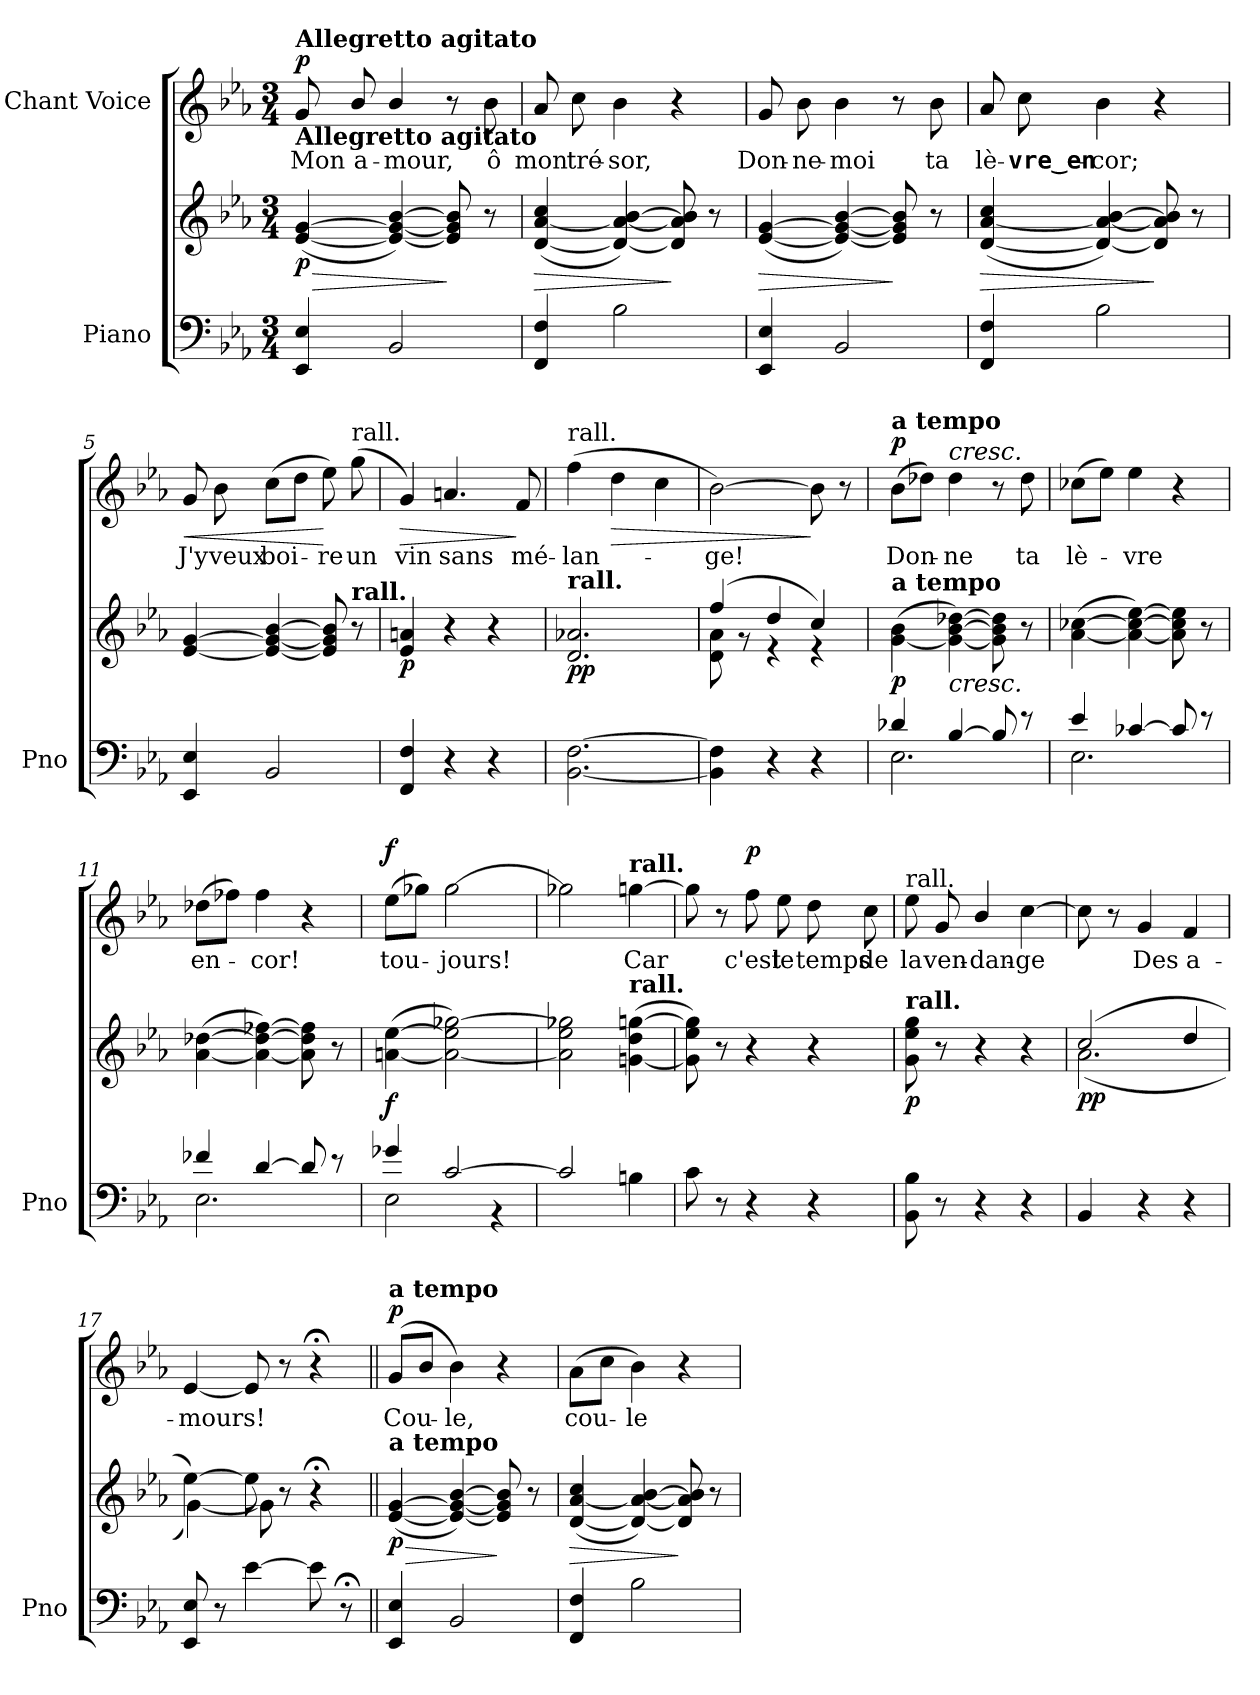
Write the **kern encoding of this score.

**kern	**kern	**dynam	**kern	**text	**dynam
*part2	*part2	*part2	*part1	*part1	*part1
*staff3	*staff2	*staff2/3	*staff1	*staff1	*staff1
*I"Piano	*	*	*I"Chant Voice	*	*
*I'Pno	*	*	*	*	*
*clefF4	*clefG2	*	*clefG2	*	*
*k[b-e-a-]	*k[b-e-a-]	*	*k[b-e-a-]	*	*
*M3/4	*M3/4	*	*M3/4	*	*
*MM148	*MM148	*	*MM148	*	*
=1	=1	=1	=1	=1	=1
!	!	!	!LO:TX:a:B:t=Allegretto agitato	!	!
!	!	!	!LO:TX:b:B:t=Allegretto agitato	!	!
!	!	!LO:HP:b	!	!LO:LY:b	!
!	!	!LO:DY:n=1:b	!	!	!LO:DY:a
4EE-/ 4E-/	([4e-/ [4g/	> p	8g/	Mon	p
!	!	!	!	!LO:LY:b	!
.	.	.	8b-/	a-	.
!	!	!	!	!LO:LY:b	!
2BB-/	4e-/_ 4g/_ [4b-/)	.	4b-/	-mour,	.
.	8e-/] 8g/] 8b-/]	]	8r	.	.
!	!	!	!	!LO:LY:b	!
.	8r	.	8b-\	ô	.
=2	=2	=2	=2	=2	=2
!	!	!LO:HP:b	!	!LO:LY:b	!
4FF/ 4F/	([4d/ [4a-/ 4cc/	>	8a-/	mon	.
!	!	!	!	!LO:LY:b	!
.	.	.	8cc\	tré-	.
!	!	!	!	!LO:LY:b	!
2B-\	4d/_ 4a-/_ [4b-/)	.	4b-\	-sor,	.
.	8d/] 8a-/] 8b-/]	]	4r	.	.
.	8r	.	.	.	.
=3	=3	=3	=3	=3	=3
!	!	!LO:HP:b	!	!LO:LY:b	!
!	!	!LO:DY:n=1:b	!	!	!
!	!	!LO:DY:n=2:b	!	!	!LO:DY:a
!	!	!	!	!	!LO:DY:n=1:a
4EE-/ 4E-/	([4e-/ [<4g/	> other-dynamics f	8g/	Don-	other-dynamics f
!	!	!	!	!LO:LY:b	!
.	.	.	8b-\	-ne-	.
!	!	!	!	!LO:LY:b	!
2BB-/	4e-/_ 4g/_ [4b-/)	.	4b-\	-moi	.
.	8e-/] 8g/] 8b-/]	]	8r	.	.
!	!	!	!	!LO:LY:b	!
.	8r	.	8b-\	ta	.
=4	=4	=4	=4	=4	=4
!	!	!LO:HP:b	!	!LO:LY:b	!
4FF/ 4F/	([4d/ [<4a-/ 4cc/	>	8a-/	lè-	.
!	!	!	!	!LO:LY:b	!
.	.	.	8cc\	-vre‿en-	.
!	!	!	!	!LO:LY:b	!
2B-\	4d/_ 4a-/_ [4b-/)	.	4b-\	-cor;	.
.	8d/] 8a-/] 8b-/]	]	4r	.	.
.	8r	.	.	.	.
!!LO:LB:g=z
=5	=5	=5	=5	=5	=5
!	!	!LO:DY:b	!	!LO:LY:b	!LO:HP:b
!	!	!LO:DY:n=1:b	!	!	!
4EE-/ 4E-/	[4e-/ [<4g/	other-dynamics f	8g/	J'y	<
!	!	!	!	!LO:LY:b	!
.	.	.	8b-\	veux	.
!	!	!	!	!LO:LY:b	!
2BB-/	4e-/_ 4g/_ [4b-/	.	(8cc\L	boi-	.
.	.	.	8dd\J	.	.
!	!	!	!	!LO:LY:b	!
.	8e-/] 8g/] 8b-/]	.	8ee-\)	-re	[
!	!	!	!LO:TX:a:t=rall.	!	!
!	!LO:TX:a:B:t=rall.	!	!	!	!
!	!	!	!	!LO:LY:b	!
.	8r	.	(8gg\	un	.
=6	=6	=6	=6	=6	=6
!	!	!LO:DY:b	!	!LO:LY:b	!LO:HP:b
4FF/ 4F/	4e-/ 4an/	p	4g/)	vin	>
!	!	!	!	!LO:LY:b	!
4r	4r	.	4.an/	sans	.
4r	4r	.	.	.	.
!	!	!	!	!LO:LY:b	!
.	.	.	8f/	mé-	]
=7	=7	=7	=7	=7	=7
!	!	!	!LO:TX:a:t=rall.	!	!
!	!LO:TX:a:B:t=rall.	!	!	!	!
!	!	!LO:DY:b	!	!LO:LY:b	!
[2.BB-\ [2.F\	2.d/ 2.a-X/	pp	(4ff\	-lan-	.
!	!	!	!	!	!LO:HP:b
.	.	.	4dd\	.	>
.	.	.	4cc\	.	.
=8	=8	=8	=8	=8	=8
*	*^	*	*	*	*
!	!	!	!	!	!LO:LY:b	!
4BB-\] 4F\]	(4ff/	8d\ 8a-\	.	[2b-\)	-ge!	.
.	.	8r	.	.	.	.
4r	4dd/	4r	.	.	.	.
4r	4cc/)	4r	.	8b-\]	.	]
.	.	.	.	8r	.	.
*	*v	*v	*	*	*	*
!!LO:LB:g=z
=9	=9	=9	=9	=9	=9
*^	*	*	*	*	*
!	!	!	!	!LO:TX:a:B:t=a tempo	!	!
!	!	!LO:TX:a:B:t=a tempo	!	!	!	!
!	!	!	!LO:DY:b	!	!LO:LY:b	!LO:DY:a
4d-X/	2.E-\	(>[4g\ 4b-\	p	(8b-\L	Don-	p
.	.	.	.	8dd-X\J)	.	.
!	!	!	!	!LO:TX:a:i:t=cresc.	!	!
!	!	!LO:TX:b:i:t=cresc.	!	!	!	!
!	!	!	!	!	!LO:LY:b	!
[4B-/	.	4g\_ [4b-\ [4dd-X\)	.	4dd-\	-ne	.
8B-/]	.	8g\] 8b-\] 8dd-\]	.	8r	.	.
!	!	!	!	!	!LO:LY:b	!
8r	.	8r	.	8dd-\	ta	.
=10	=10	=10	=10	=10	=10	=10
!	!	!	!	!	!LO:LY:b	!
4e-/	2.E-\	(>[4a-\ [4cc-X\	.	(8cc-X\L	lè-	.
.	.	.	.	8ee-\J)	.	.
!	!	!	!	!	!LO:LY:b	!
[4c-X/	.	4a-\_ 4cc-\_ [4ee-\)	.	4ee-\	-vre	.
8c-/]	.	8a-\] 8cc-\] 8ee-\]	.	4r	.	.
8r	.	8r	.	.	.	.
=11	=11	=11	=11	=11	=11	=11
!	!	!	!	!	!LO:LY:b	!
4f-X/	2.E-\	(>[4a-\ [4dd-X\	.	(8dd-X\L	en-	.
.	.	.	.	8ff-X\J)	.	.
!	!	!	!	!	!LO:LY:b	!
[4d/	.	4a-\_ 4dd-\_ [4ff-X\)	.	4ff-\	-cor!	.
8d/]	.	8a-\] 8dd-\] 8ff-\]	.	4r	.	.
8r	.	8r	.	.	.	.
=12	=12	=12	=12	=12	=12	=12
!	!	!	!LO:DY:b	!	!LO:LY:b	!LO:DY:a
4g-X/	2E-\	(>[4an\ [4ee-\	f	(8ee-\L	tou-	f
.	.	.	.	8gg-X\J)	.	.
!	!	!	!	!	!LO:LY:b	!
[2c/	.	2a\_ 2ee-\] [2gg-X\)	.	[2gg-\	-jours!	.
.	4r	.	.	.	.	.
*v	*v	*	*	*	*	*
=13	=13	=13	=13	=13	=13
2c/]	2an\] 2ee-\ 2gg-X\]	.	2gg-X\]	.	.
!	!	!	!LO:TX:a:B:t=rall.	!	!
!	!LO:TX:a:B:t=rall.	!	!	!	!
!	!	!	!	!LO:LY:b	!
4Bn\	(>[4gn\ 4dd\ [4ggn\	.	[4ggn\	Car	.
!!LO:LB:g=z
=14	=14	=14	=14	=14	=14
8c\	8g\] 8ee-\ 8gg\])	.	8gg\]	.	.
8r	8r	.	8r	.	.
!	!	!	!	!LO:LY:b	!LO:DY:a
4r	4r	.	8ff\	c'est	p
!	!	!	!	!LO:LY:b	!
.	.	.	8ee-\	le	.
!	!	!	!	!LO:LY:b	!
4r	4r	.	8dd\	temps	.
!	!	!	!	!LO:LY:b	!
.	.	.	8cc\	de	.
=15	=15	=15	=15	=15	=15
!	!	!	!LO:TX:a:t=rall.	!	!
!	!LO:TX:a:B:t=rall.	!	!	!	!
!	!	!LO:DY:b	!	!LO:LY:b	!
8BB-\ 8B-\	8g\ 8ee-\ 8gg\	p	8ee-\	la	.
!	!	!	!	!LO:LY:b	!
8r	8r	.	8g/	ven-	.
!	!	!	!	!LO:LY:b	!
4r	4r	.	4b-/	-dan-	.
!	!	!	!	!LO:LY:b	!
4r	4r	.	[4cc\	-ge	.
=16	=16	=16	=16	=16	=16
*	*^	*	*	*	*
!	!	!	!LO:DY:b	!	!	!
4BB-/	(2cc/	(2.a-\	pp	8cc\]	.	.
.	.	.	.	8r	.	.
!	!	!	!	!	!LO:LY:b	!
4r	.	.	.	4g/	Des	.
!	!	!	!	!	!LO:LY:b	!
4r	4dd/	.	.	4f/	a-	.
=17	=17	=17	=17	=17	=17	=17
!	!	!	!	!	!LO:LY:b	!
8EE-/ 8E-/	[>4ee-\)	[4g\)	.	[4e-/	-mours!	.
8r	.	.	.	.	.	.
[4e-\	8ee-\]	8g\]	.	8e-/]	.	.
.	8r	8ryy	.	8r	.	.
8e-\]	4r;<	4ryy	.	4r;<	.	.
8r;<	.	.	.	.	.	.
*	*v	*v	*	*	*	*
!!LO:PB:g=z
=18||	=18||	=18||	=18||	=18||	=18||
!	!	!	!LO:TX:a:B:t=a tempo	!	!
!	!LO:TX:a:B:t=a tempo	!	!	!	!
!	!	!LO:HP:b	!	!LO:LY:b	!
!	!	!LO:DY:n=1:b	!	!	!LO:DY:a
4EE-/ 4E-/	([4e-/ [<4g/	> p	(<8g/L	Cou-	p
.	.	.	8b-/J	.	.
!	!	!	!	!LO:LY:b	!
2BB-/	4e-/_ 4g/_ [4b-/)	.	4b-\)	-le,	.
.	8e-/] 8g/] 8b-/]	]	4r	.	.
.	8r	.	.	.	.
=19	=19	=19	=19	=19	=19
!	!	!LO:HP:b	!	!LO:LY:b	!
4FF/ 4F/	([4d/ [<4a-/ 4cc/	>	(8a-\L	cou-	.
.	.	.	8cc\J	.	.
!	!	!	!	!LO:LY:b	!
2B-\	4d/_ 4a-/_ [4b-/)	.	4b-\)	-le	.
.	8d/] 8a-/] 8b-/]	]	4r	.	.
.	8r	.	.	.	.
=	=	=	=	=	=
*-	*-	*-	*-	*-	*-
